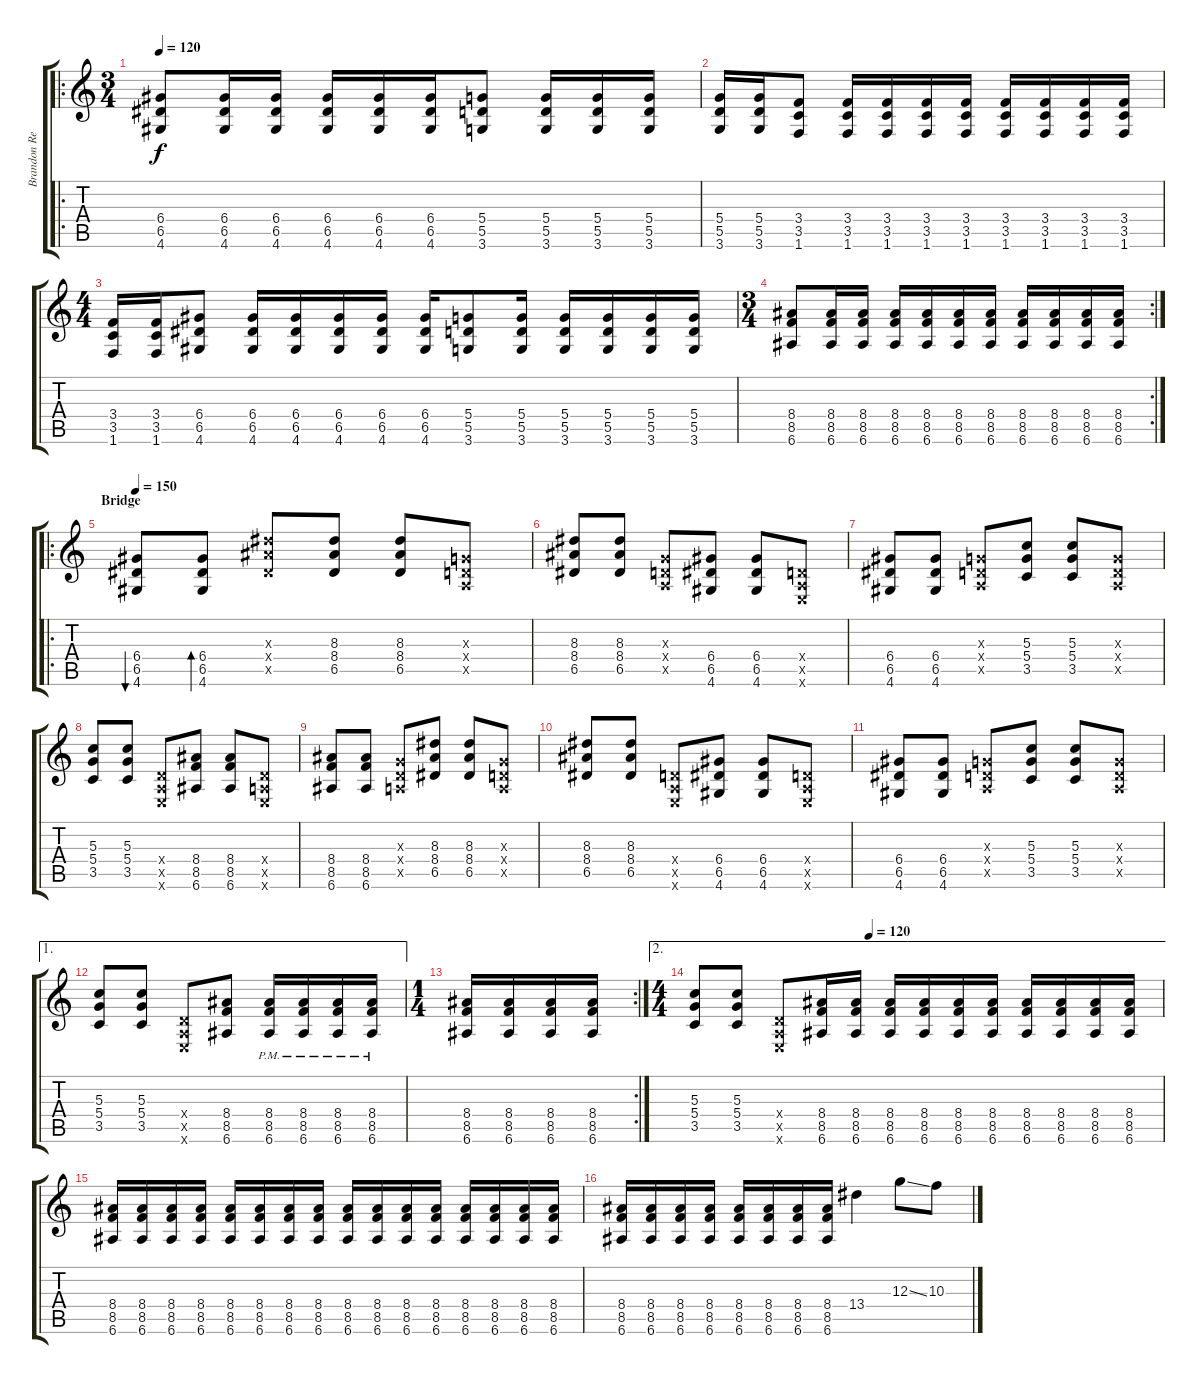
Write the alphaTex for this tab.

\track ("Brandon Reilly" "Brandon Re") {instrument distortionguitar}
\staff {score tabs}
\tuning (E4 B3 G3 D3 A2 E2) {hide}
\ro
\ts (3 4)
\tempo 120
\clef g2
\ks c
(6.4 6.5 4.6).8{dy f} (6.4 6.5 4.6).16 (6.4 6.5 4.6).16 (6.4 6.5 4.6).16 (6.4 6.5 4.6).16 (6.4 6.5 4.6).16 (5.4 5.5 3.6).8 (5.4 5.5 3.6).16 (5.4 5.5 3.6).16 (5.4 5.5 3.6).16 |
(5.4 5.5 3.6).16 (5.4 5.5 3.6).16 (3.4 3.5 1.6).8 (3.4 3.5 1.6).16 (3.4 3.5 1.6).16 (3.4 3.5 1.6).16 (3.4 3.5 1.6).16 (3.4 3.5 1.6).16 (3.4 3.5 1.6).16 (3.4 3.5 1.6).16 (3.4 3.5 1.6).16 |
\ts (4 4)
(3.4 3.5 1.6).16 (3.4 3.5 1.6).16 (6.4 6.5 4.6).8 (6.4 6.5 4.6).16 (6.4 6.5 4.6).16 (6.4 6.5 4.6).16 (6.4 6.5 4.6).16 (6.4 6.5 4.6).16 (5.4 5.5 3.6).8 (5.4 5.5 3.6).16 (5.4 5.5 3.6).16 (5.4 5.5 3.6).16 (5.4 5.5 3.6).16 (5.4 5.5 3.6).16 |
\rc 2
\ts (3 4)
(8.4 8.5 6.6).8 (8.4 8.5 6.6).16 (8.4 8.5 6.6).16 (8.4 8.5 6.6).16 (8.4 8.5 6.6).16 (8.4 8.5 6.6).16 (8.4 8.5 6.6).16 (8.4 8.5 6.6).16 (8.4 8.5 6.6).16 (8.4 8.5 6.6).16 (8.4 8.5 6.6).16 |
\ro
\section ("" "Bridge")
\tempo 185
\tempo 150
(6.4 6.5 4.6).8{bu 60} (6.4 6.5 4.6).8{bd 60} (8.3{x} 8.4{x} 6.5{x}).8 (8.3 8.4 6.5).8 (8.3 8.4 6.5).8 (0.3{x} 0.4{x} 0.5{x}).8 |
(8.3 8.4 6.5).8 (8.3 8.4 6.5).8 (0.3{x} 0.4{x} 0.5{x}).8 (6.4 6.5 4.6).8 (6.4 6.5 4.6).8 (0.4{x} 0.5{x} 0.6{x}).8 |
(6.4 6.5 4.6).8 (6.4 6.5 4.6).8 (0.3{x} 0.4{x} 0.5{x}).8 (5.3 5.4 3.5).8 (5.3 5.4 3.5).8 (0.3{x} 0.4{x} 0.5{x}).8 |
(5.3 5.4 3.5).8 (5.3 5.4 3.5).8 (0.4{x} 0.5{x} 0.6{x}).8 (8.4 8.5 6.6).8 (8.4 8.5 6.6).8 (0.4{x} 0.5{x} 0.6{x}).8 |
(8.4 8.5 6.6).8 (8.4 8.5 6.6).8 (0.3{x} 0.4{x} 0.5{x}).8 (8.3 8.4 6.5).8 (8.3 8.4 6.5).8 (0.3{x} 0.4{x} 0.5{x}).8 |
(8.3 8.4 6.5).8 (8.3 8.4 6.5).8 (0.4{x} 0.5{x} 0.6{x}).8 (6.4 6.5 4.6).8 (6.4 6.5 4.6).8 (0.4{x} 0.5{x} 0.6{x}).8 |
(6.4 6.5 4.6).8 (6.4 6.5 4.6).8 (0.3{x} 0.4{x} 0.5{x}).8 (5.3 5.4 3.5).8 (5.3 5.4 3.5).8 (0.3{x} 0.4{x} 0.5{x}).8 |
\ae 1
(5.3 5.4 3.5).8 (5.3 5.4 3.5).8 (0.4{x} 0.5{x} 0.6{x}).8 (8.4 8.5 6.6).8 (8.4{pm} 8.5 6.6).16 (8.4{pm} 8.5 6.6).16 (8.4{pm} 8.5 6.6).16 (8.4{pm} 8.5 6.6).16 |
\rc 2
\ts (1 4)
(8.4 8.5 6.6).16 (8.4 8.5 6.6).16 (8.4 8.5 6.6).16 (8.4 8.5 6.6).16 |
\ae 2
\ts (4 4)
\tempo (120 0.375)
(5.3 5.4 3.5).8 (5.3 5.4 3.5).8 (0.4{x} 0.5{x} 0.6{x}).8 (8.4 8.5 6.6).16{instrument electricguitarmuted} (8.4 8.5 6.6).16 (8.4 8.5 6.6).16 (8.4 8.5 6.6).16 (8.4 8.5 6.6).16 (8.4 8.5 6.6).16 (8.4 8.5 6.6).16{instrument distortionguitar} (8.4 8.5 6.6).16 (8.4 8.5 6.6).16 (8.4 8.5 6.6).16 |
(8.4 8.5 6.6).16{instrument electricguitarmuted} (8.4 8.5 6.6).16 (8.4 8.5 6.6).16 (8.4 8.5 6.6).16 (8.4 8.5 6.6).16{instrument distortionguitar} (8.4 8.5 6.6).16 (8.4 8.5 6.6).16 (8.4 8.5 6.6).16 (8.4 8.5 6.6).16 (8.4 8.5 6.6).16 (8.4 8.5 6.6).16 (8.4 8.5 6.6).16 (8.4 8.5 6.6).16 (8.4 8.5 6.6).16 (8.4 8.5 6.6).16 (8.4 8.5 6.6).16 |
(8.4 8.5 6.6).16 (8.4 8.5 6.6).16 (8.4 8.5 6.6).16 (8.4 8.5 6.6).16 (8.4 8.5 6.6).16 (8.4 8.5 6.6).16 (8.4 8.5 6.6).16 (8.4 8.5 6.6).16 13.4.4 12.3{ss}.8 10.3.8
